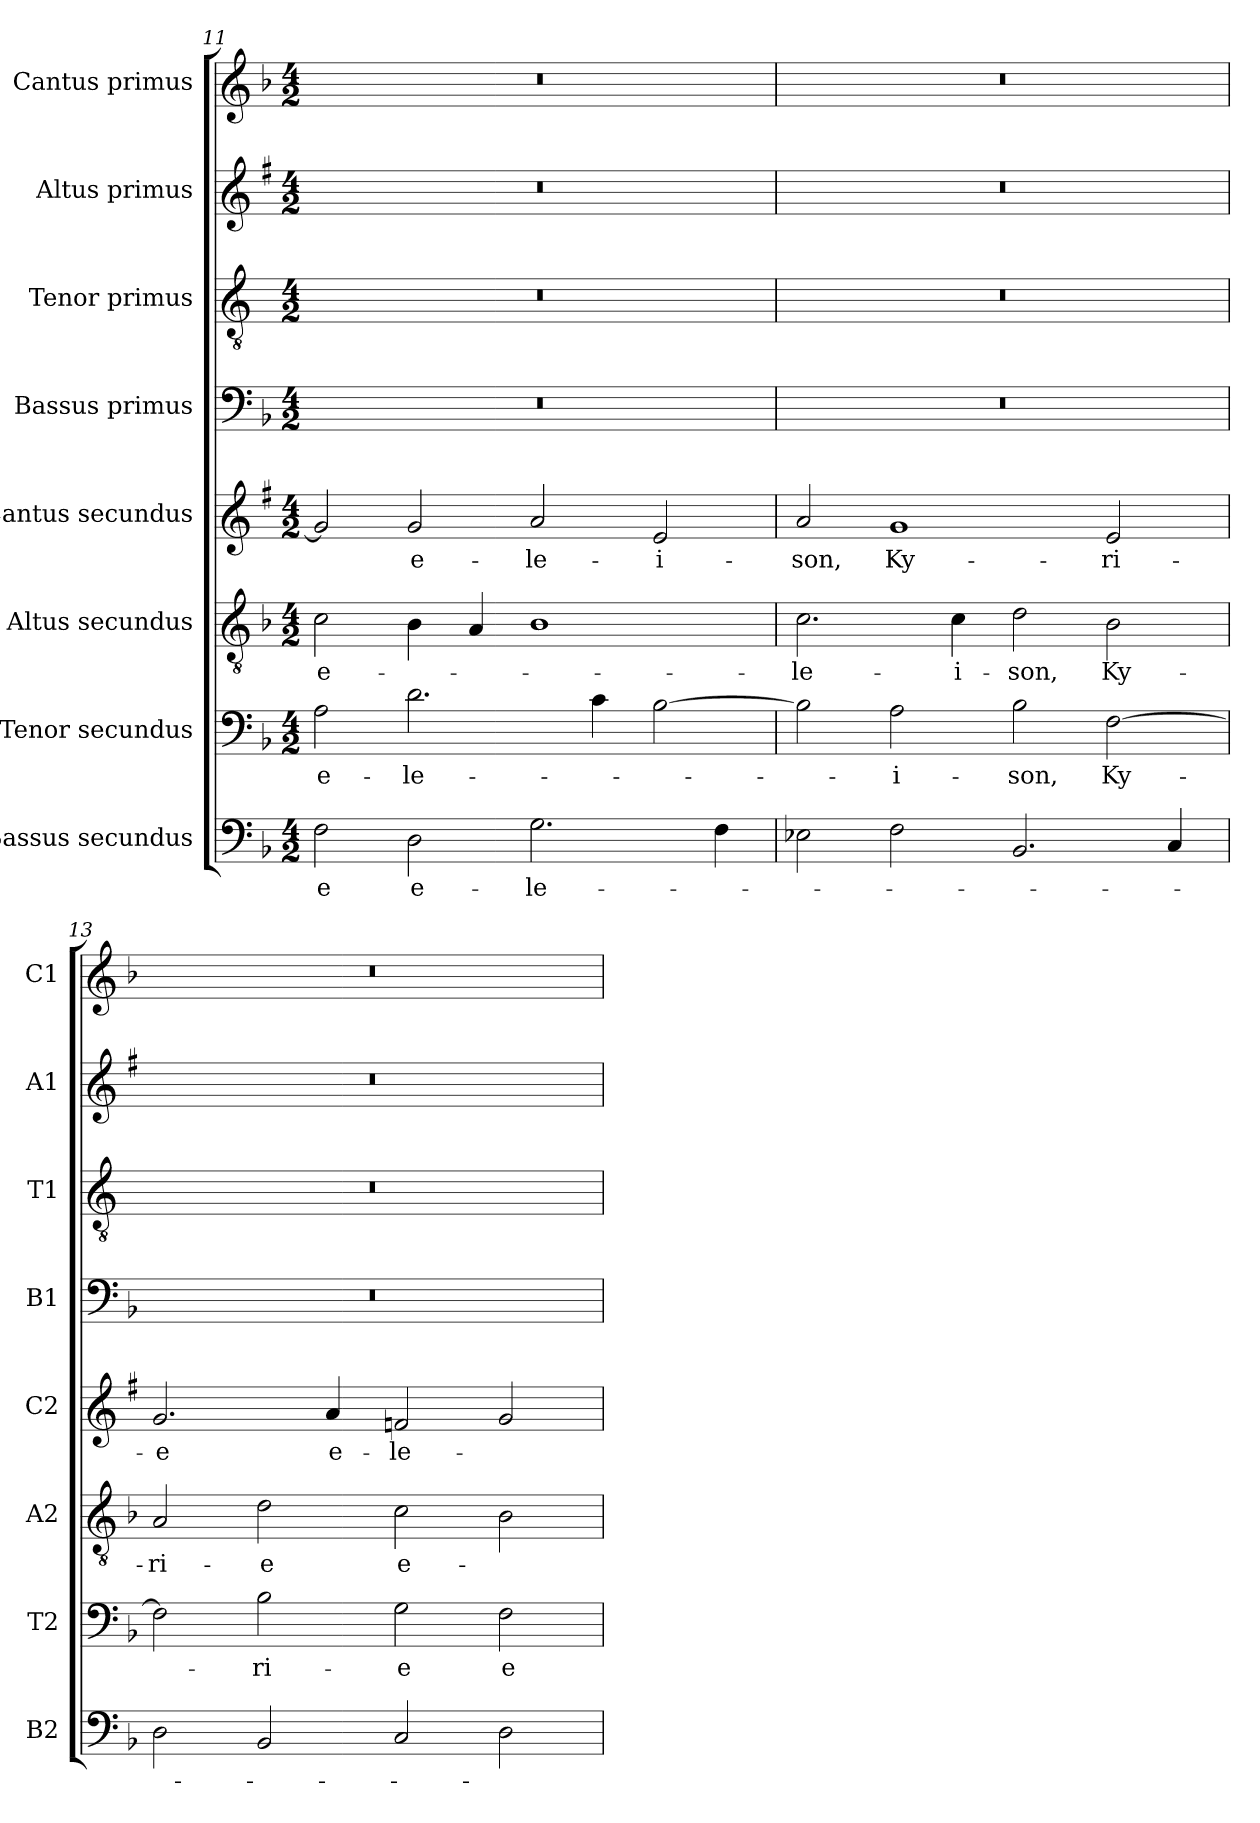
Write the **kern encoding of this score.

**kern	**text	**kern	**text	**kern	**text	**kern	**text	**kern	**kern	**kern	**kern
*part8	*part8	*part7	*part7	*part6	*part6	*part5	*part5	*part4	*part3	*part2	*part1
*staff8	*staff8	*staff7	*staff7	*staff6	*staff6	*staff5	*staff5	*staff4	*staff3	*staff2	*staff1
*I"Bassus secundus	*	*I"Tenor secundus	*	*I"Altus secundus	*	*I"Cantus secundus	*	*I"Bassus primus	*I"Tenor primus	*I"Altus primus	*I"Cantus primus
*I'B2	*	*I'T2	*	*I'A2	*	*I'C2	*	*I'B1	*I'T1	*I'A1	*I'C1
*clefF4	*	*clefF4	*	*clefGv2	*	*clefG2	*	*clefF4	*clefGv2	*clefG2	*clefG2
*	*	*	*	*	*	*ITrd1c2	*	*	*ITrd4c7	*ITrd1c2	*
*k[b-]	*	*k[b-]	*	*k[b-]	*	*k[b-]	*	*k[b-]	*k[b-]	*k[b-]	*k[b-]
*F:	*	*F:	*	*F:	*	*F:	*	*F:	*F:	*F:	*F:
*M4/2	*	*M4/2	*	*M4/2	*	*M4/2	*	*M4/2	*M4/2	*M4/2	*M4/2
=11	=11	=11	=11	=11	=11	=11	=11	=11	=11	=11	=11
!	!LO:LY:b	!	!LO:LY:b	!	!LO:LY:b	!	!	!	!	!	!
2F\	-e	2A\	e-	2c\	e-	2f/]	.	0r	0r	0r	0r
!	!LO:LY:b	!	!LO:LY:b	!	!	!	!LO:LY:b	!	!	!	!
2D\	e-	2.d\	-le-	4B-\	.	2f/	e-	.	.	.	.
.	.	.	.	4A/	.	.	.	.	.	.	.
!	!LO:LY:b	!	!	!	!	!	!LO:LY:b	!	!	!	!
2.G\	-le-	.	.	1B-	.	2g/	-le-	.	.	.	.
.	.	4c\	.	.	.	.	.	.	.	.	.
!	!	!	!	!	!	!	!LO:LY:b	!	!	!	!
.	.	[2B-\	.	.	.	2d/	-i-	.	.	.	.
4F\	.	.	.	.	.	.	.	.	.	.	.
=12	=12	=12	=12	=12	=12	=12	=12	=12	=12	=12	=12
!	!	!	!	!	!LO:LY:b	!	!LO:LY:b	!	!	!	!
2E-X\	.	2B-\]	.	2.c\	-le-	2g/	-son,	0r	0r	0r	0r
!	!	!	!LO:LY:b	!	!	!	!LO:LY:b	!	!	!	!
2F\	.	2A\	-i-	.	.	1f	Ky-	.	.	.	.
!	!	!	!	!	!LO:LY:b	!	!	!	!	!	!
.	.	.	.	4c\	-i-	.	.	.	.	.	.
!	!	!	!LO:LY:b	!	!LO:LY:b	!	!	!	!	!	!
2.BB-/	.	2B-\	-son,	2d\	-son,	.	.	.	.	.	.
!	!	!	!LO:LY:b	!	!LO:LY:b	!	!LO:LY:b	!	!	!	!
.	.	[2F\	Ky-	2B-\	Ky-	2d/	-ri-	.	.	.	.
4C/	.	.	.	.	.	.	.	.	.	.	.
=13	=13	=13	=13	=13	=13	=13	=13	=13	=13	=13	=13
!	!	!	!	!	!LO:LY:b	!	!LO:LY:b	!	!	!	!
2D\	.	2F\]	.	2A/	-ri-	2.f/	-e	0r	0r	0r	0r
!	!	!	!LO:LY:b	!	!LO:LY:b	!	!	!	!	!	!
2BB-/	.	2B-\	-ri-	2d\	-e	.	.	.	.	.	.
!	!	!	!	!	!	!	!LO:LY:b	!	!	!	!
.	.	.	.	.	.	4g/	e-	.	.	.	.
!	!	!	!LO:LY:b	!	!LO:LY:b	!	!LO:LY:b	!	!	!	!
2C/	.	2G\	-e	2c\	e-	2e-X/	-le-	.	.	.	.
!	!	!	!LO:LY:b	!	!	!	!	!	!	!	!
2D\	.	2F\	e-	2B-\	.	2f/	.	.	.	.	.
=	=	=	=	=	=	=	=	=	=	=	=
*-	*-	*-	*-	*-	*-	*-	*-	*-	*-	*-	*-
